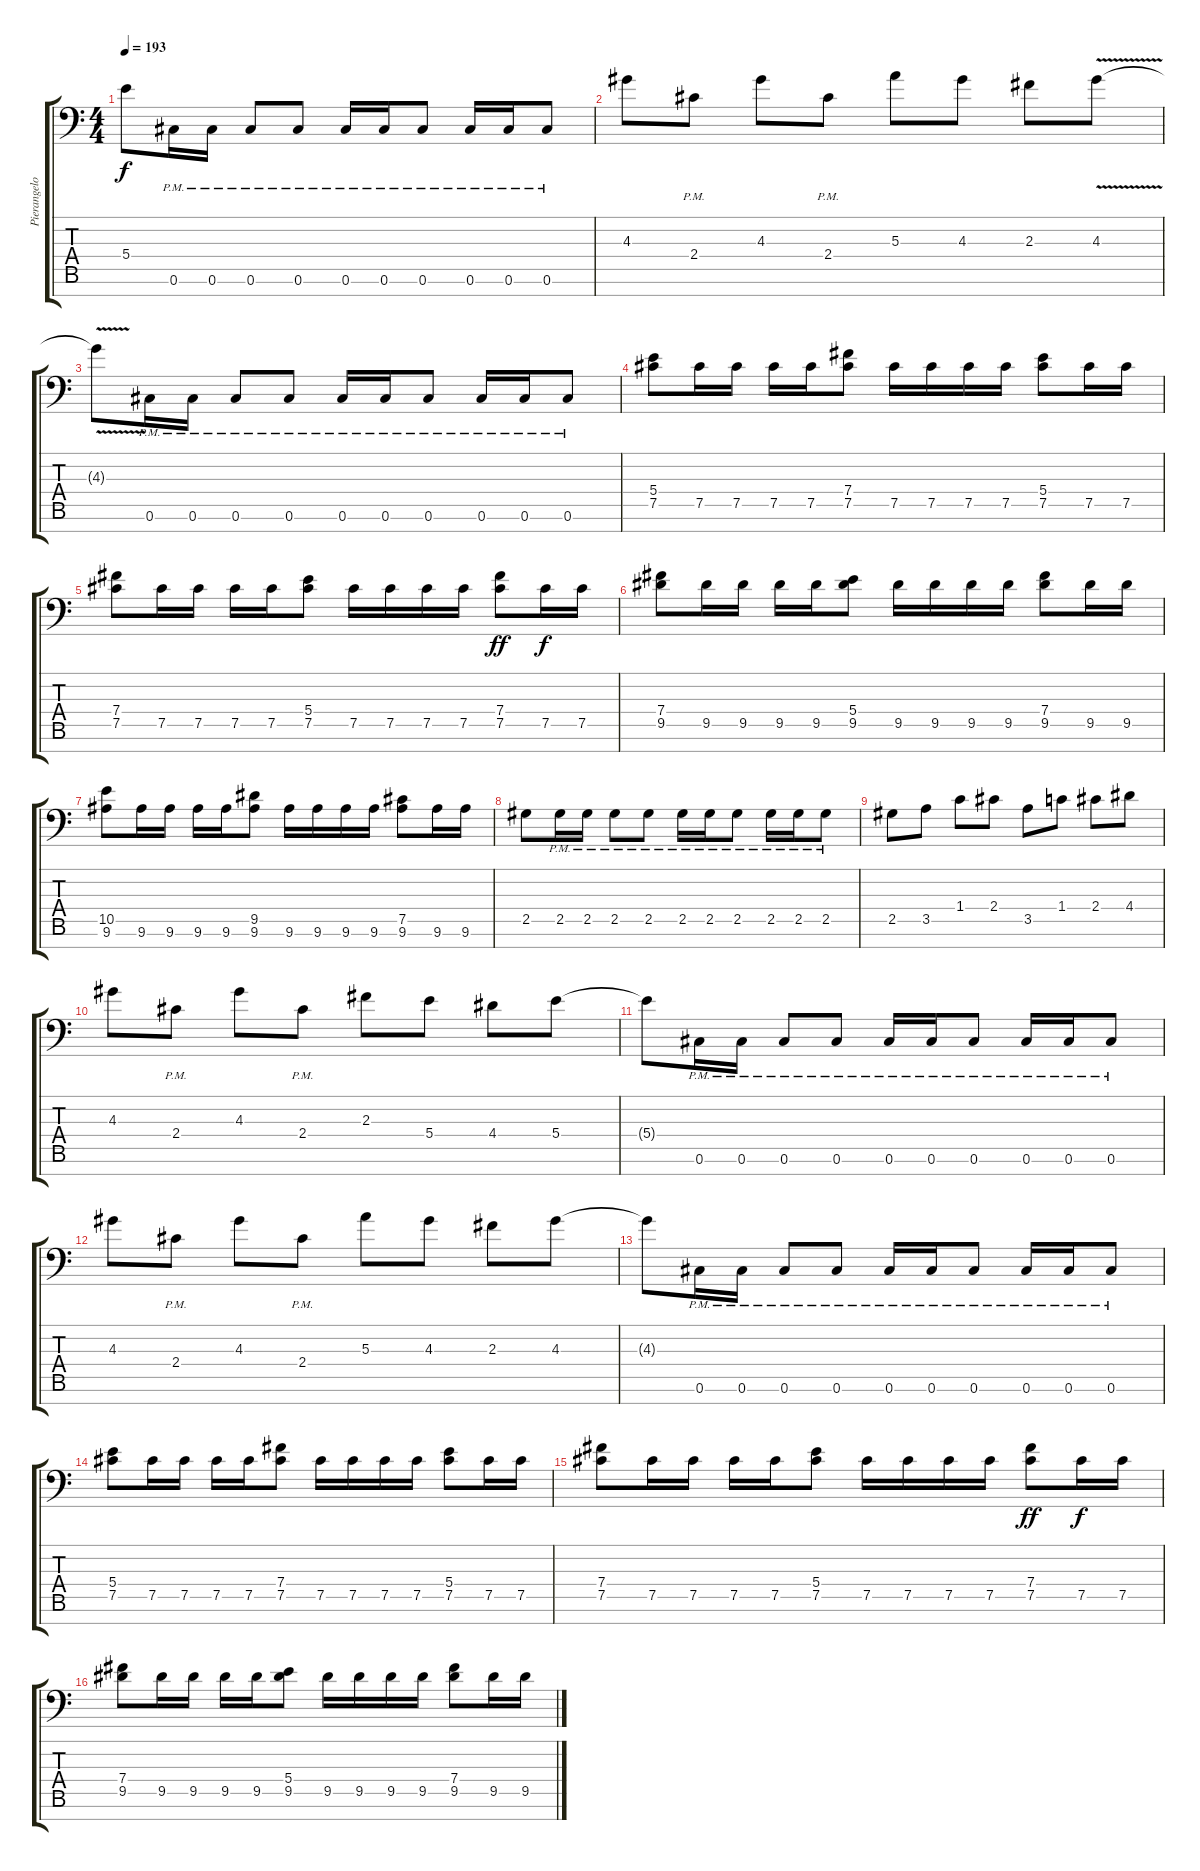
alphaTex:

\track ("Pierangelo Giglioni (7-String)" "Pierangelo") {instrument distortionguitar}
\staff {score tabs}
\tuning (Db4 Ab3 E3 B2 Gb2 Db2 Ab1) {hide}
\ts (4 4)
\tempo 193
\clef f4
\ks c
5.4{t}.8{dy f} 0.6{pm}.16 0.6{pm}.16 0.6{pm}.8 0.6{pm}.8 0.6{pm}.16 0.6{pm}.16 0.6{pm}.8 0.6{pm}.16 0.6{pm}.16 0.6{pm}.8 |
4.3.8 2.4{pm}.8 4.3.8 2.4{pm}.8 5.3.8 4.3.8 2.3.8 4.3{v}.8 |
4.3{t}.8 0.6{pm}.16 0.6{pm}.16 0.6{pm}.8 0.6{pm}.8 0.6{pm}.16 0.6{pm}.16 0.6{pm}.8 0.6{pm}.16 0.6{pm}.16 0.6{pm}.8 |
(5.4 7.5).8 7.5.16 7.5.16 7.5.16 7.5.16 (7.4 7.5).8 7.5.16 7.5.16 7.5.16 7.5.16 (5.4 7.5).8 7.5.16 7.5.16 |
(7.4 7.5).8 7.5.16 7.5.16 7.5.16 7.5.16 (5.4 7.5).8 7.5.16 7.5.16 7.5.16 7.5.16 (7.4 7.5).8{dy ff} 7.5.16{dy f} 7.5.16 |
(7.4 9.5).8 9.5.16 9.5.16 9.5.16 9.5.16 (5.4 9.5).8 9.5.16 9.5.16 9.5.16 9.5.16 (7.4 9.5).8 9.5.16 9.5.16 |
(10.5 9.6).8 9.6.16 9.6.16 9.6.16 9.6.16 (9.5 9.6).8 9.6.16 9.6.16 9.6.16 9.6.16 (7.5 9.6).8 9.6.16 9.6.16 |
2.5.8 2.5{pm}.16 2.5{pm}.16 2.5{pm}.8 2.5{pm}.8 2.5{pm}.16 2.5{pm}.16 2.5{pm}.8 2.5{pm}.16 2.5{pm}.16 2.5{pm}.8 |
2.5.8 3.5.8 1.4.8 2.4.8 3.5.8 1.4.8 2.4.8 4.4.8 |
4.3.8 2.4{pm}.8 4.3.8 2.4{pm}.8 2.3.8 5.4.8 4.4.8 5.4.8 |
5.4{t}.8 0.6{pm}.16 0.6{pm}.16 0.6{pm}.8 0.6{pm}.8 0.6{pm}.16 0.6{pm}.16 0.6{pm}.8 0.6{pm}.16 0.6{pm}.16 0.6{pm}.8 |
4.3.8 2.4{pm}.8 4.3.8 2.4{pm}.8 5.3.8 4.3.8 2.3.8 4.3.8 |
4.3{t}.8 0.6{pm}.16 0.6{pm}.16 0.6{pm}.8 0.6{pm}.8 0.6{pm}.16 0.6{pm}.16 0.6{pm}.8 0.6{pm}.16 0.6{pm}.16 0.6{pm}.8 |
(5.4 7.5).8 7.5.16 7.5.16 7.5.16 7.5.16 (7.4 7.5).8 7.5.16 7.5.16 7.5.16 7.5.16 (5.4 7.5).8 7.5.16 7.5.16 |
(7.4 7.5).8 7.5.16 7.5.16 7.5.16 7.5.16 (5.4 7.5).8 7.5.16 7.5.16 7.5.16 7.5.16 (7.4 7.5).8{dy ff} 7.5.16{dy f} 7.5.16 |
(7.4 9.5).8 9.5.16 9.5.16 9.5.16 9.5.16 (5.4 9.5).8 9.5.16 9.5.16 9.5.16 9.5.16 (7.4 9.5).8 9.5.16 9.5.16
